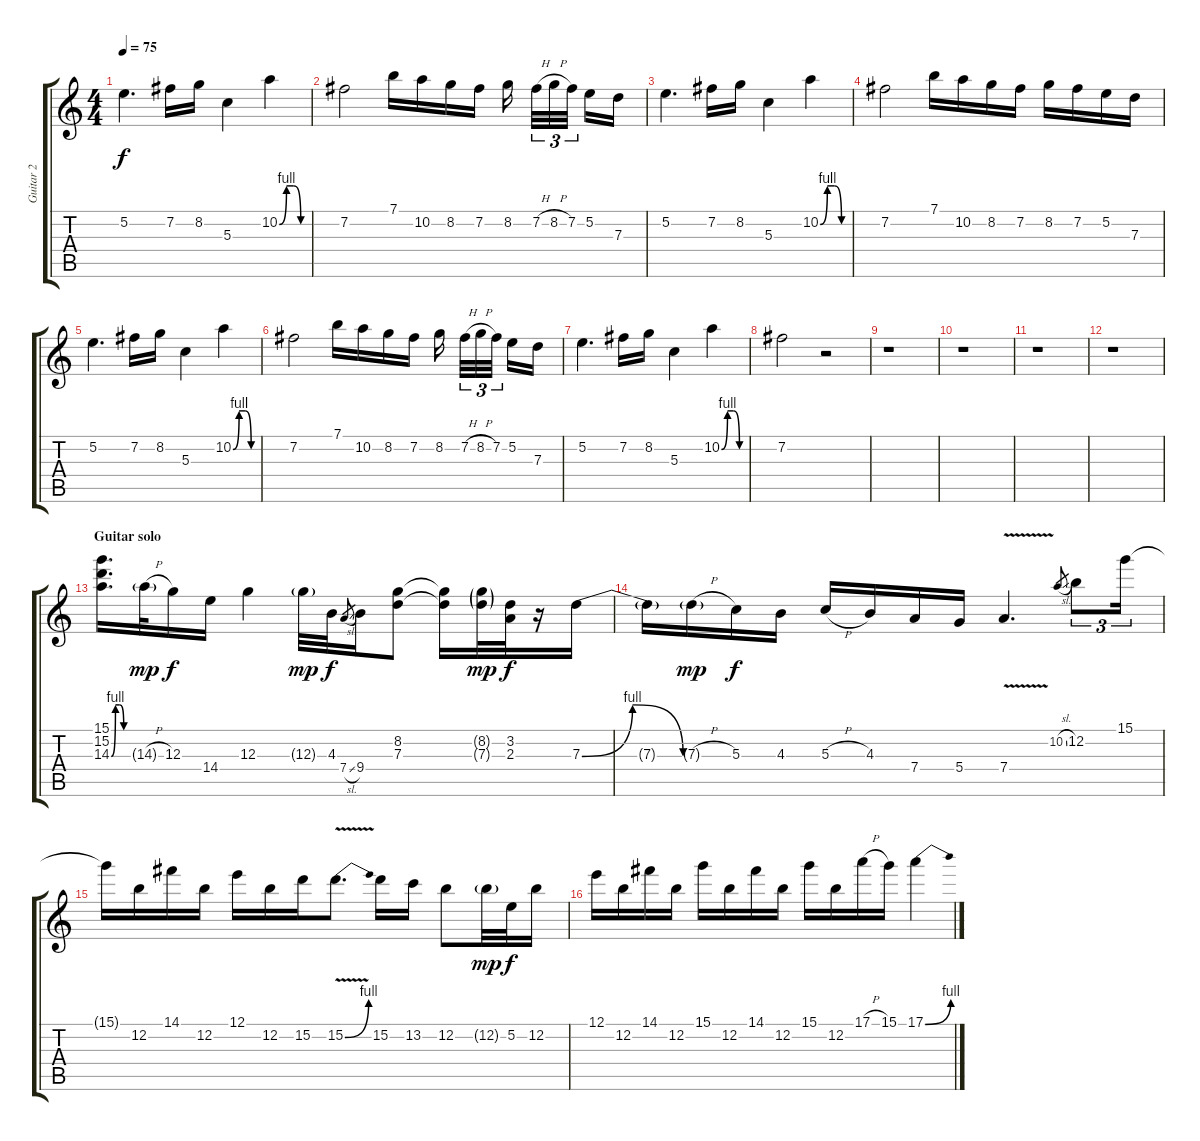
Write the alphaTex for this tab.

\track ("Guitar 2" "Guitar 2") {instrument distortionguitar}
\staff {score tabs}
\tuning (E4 B3 G3 D3 A2 E2) {hide}
\ts (4 4)
\tempo 75
\clef g2
\ks c
5.2.4{d dy f} 7.2.16 8.2.16 5.3.4 10.2{be (custom 0 0 15 4 30 4 45 0 60 0)}.4 |
7.2.2 7.1.16 10.2.16 8.2.16 7.2.16 8.2.16 7.2{h}.32{tu (3 2)} 8.2{h}.32{tu (3 2)} 7.2.32{tu (3 2)} 5.2.16 7.3.16 |
5.2.4{d} 7.2.16 8.2.16 5.3.4 10.2{be (custom 0 0 15 4 30 4 45 0 60 0)}.4 |
7.2.2 7.1.16 10.2.16 8.2.16 7.2.16 8.2.16 7.2.16 5.2.16 7.3.16 |
5.2.4{d} 7.2.16 8.2.16 5.3.4 10.2{be (custom 0 0 15 4 30 4 45 0 60 0)}.4 |
7.2.2 7.1.16 10.2.16 8.2.16 7.2.16 8.2.16 7.2{h}.32{tu (3 2)} 8.2{h}.32{tu (3 2)} 7.2.32{tu (3 2)} 5.2.16 7.3.16 |
5.2.4{d} 7.2.16 8.2.16 5.3.4 10.2{be (custom 0 0 15 4 30 4 45 0 60 0)}.4 |
7.2.2 r.2 |
r.1 |
r.1 |
r.1 |
r.1 |
\section ("" "Guitar solo")
(15.1 15.2 14.3{be (custom 0 0 15 4 30 4 45 0 60 0)}).16{d} 14.3{h g}.32{dy mp} 12.3.16{dy f} 14.4.16 12.3.4 12.3{g}.32{dy mp} 4.3.32{dy f} 7.4{sl}.8{gr} 9.4.16 (8.2 7.3).8 (8.2{t} 7.3{t}).16 (8.2{g} 7.3{g}).32{dy mp} (3.2 2.3).32{dy f} r.16 7.3{be (bendrelease 0 0 15 4 45 4 60 0)}.16 |
7.3{t}.16 7.3{h g}.16{dy mp} 5.3.16{dy f} 4.3.16 5.3{h}.16 4.3.16 7.4.16 5.4.16 7.4{v}.4{d} 10.2{sl}.8{gr} 12.2.8{tu (3 2)} 15.1.16{tu (3 2)} |
15.1{t}.16 12.2.16 14.1.16 12.2.16 12.1.16 12.2.16 15.2.16 15.2{be (bend 0 0 60 4) v}.8{d} 15.2.16 13.2.16 12.2.8 12.2{g}.32{dy mp} 5.2.32{dy f} 12.2.16 |
12.1.16 12.2.16 14.1.16 12.2.16 15.1.16 12.2.16 14.1.16 12.2.16 15.1.16 12.2.16 17.1{h}.16 15.1.16 17.1{be (bend 0 0 60 4)}.4
